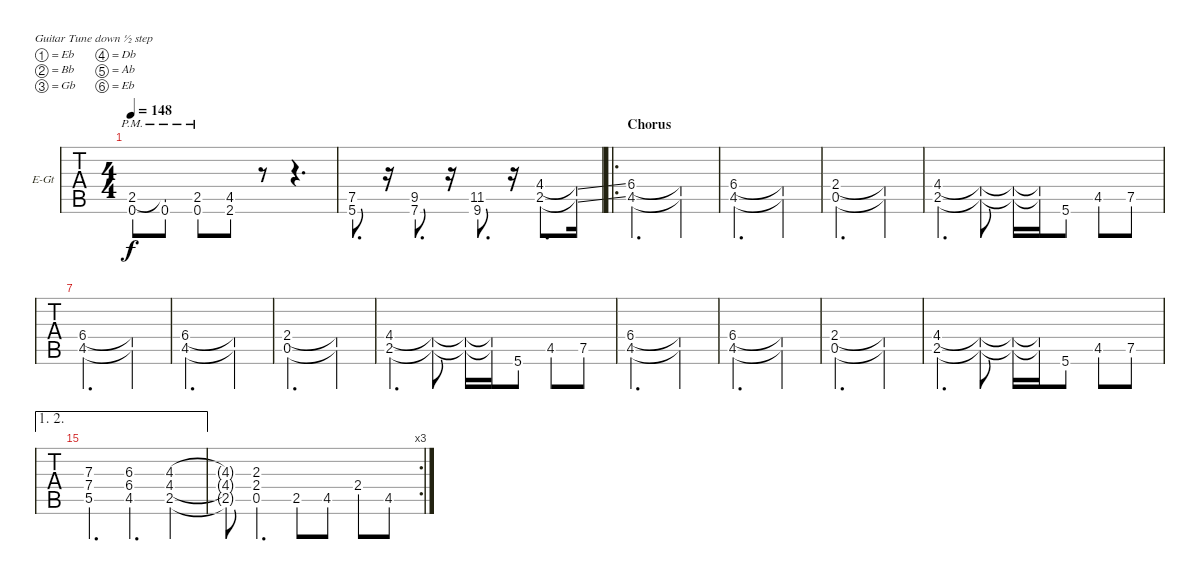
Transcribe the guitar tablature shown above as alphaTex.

\defaultSystemsLayout 4
\bracketExtendMode nobrackets
\firstSystemTrackNameOrientation horizontal
\otherSystemsTrackNameOrientation horizontal
\defaultBarNumberDisplay FirstOfSystem
\track ("Electric Guitar" "E-Gt") {instrument distortionguitar}
\staff {tabs}
\tuning (Eb4 Bb3 Gb3 Db3 Ab2 Eb2)
\ts (4 4)
\tempo 148
\clef g2
\ks c
(2.5{pm} 0.6).8{dy f} (0.6 2.5{pm t}).8 (0.6 2.5{pm}).8 (2.6 4.5).8 r.8 r.4{d} |
(7.5 5.6).8{d} r.16 (9.5 7.6).8{d} r.16 (11.5 9.6).8{d} r.16 (2.5 4.4).8{d} (2.5{ss t} 4.4{ss t}).16 |
\ro
\section ("" "Chorus")
(4.5 6.4).2{d} (4.5{t} 6.4{t}).4 |
(4.5 6.4).2{d} (4.5{t} 6.4{t}).4 |
(0.5 2.4).2{d} (0.5{t} 2.4{t}).4 |
(2.5 4.4).4{d} (2.5{t} 4.4{t}).8 (2.5{t} 4.4{t}).16 (2.5{t} 4.4{t}).16 5.6.8 4.5.8 7.5.8 |
(4.5 6.4).2{d} (4.5{t} 6.4{t}).4 |
(4.5 6.4).2{d} (4.5{t} 6.4{t}).4 |
(0.5 2.4).2{d} (0.5{t} 2.4{t}).4 |
(2.5 4.4).4{d} (2.5{t} 4.4{t}).8 (2.5{t} 4.4{t}).16 (2.5{t} 4.4{t}).16 5.6.8 4.5.8 7.5.8 |
(4.5 6.4).2{d} (4.5{t} 6.4{t}).4 |
(4.5 6.4).2{d} (4.5{t} 6.4{t}).4 |
(0.5 2.4).2{d} (0.5{t} 2.4{t}).4 |
(2.5 4.4).4{d} (2.5{t} 4.4{t}).8 (2.5{t} 4.4{t}).16 (2.5{t} 4.4{t}).16 5.6.8 4.5.8 7.5.8 |
\ae (1 2)
(7.3 7.4 5.5).4{d} (6.3 6.4 4.5).4{d} (4.3 4.4 2.5).4 |
\rc 3
(4.3{t} 4.4{t} 2.5{t}).8 (2.3 2.4 0.5).4{d} 2.5.8 4.5.8 2.4.8 4.5.8
